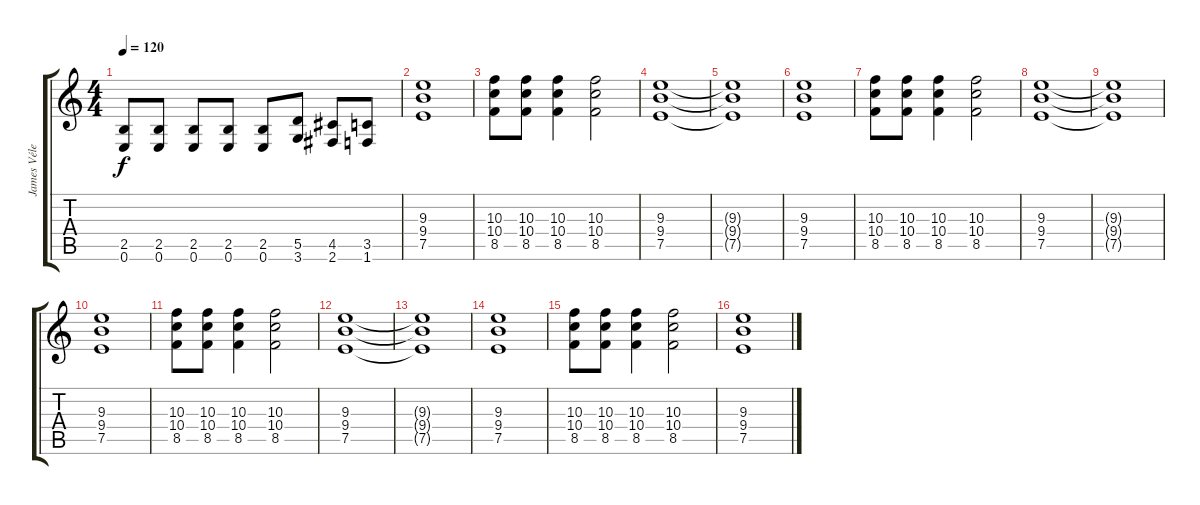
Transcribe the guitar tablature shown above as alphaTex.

\track ("James Vélez" "James Véle") {instrument distortionguitar}
\staff {score tabs}
\tuning (E4 B3 G3 D3 A2 E2) {hide}
\ts (4 4)
\tempo 120
\clef g2
\ks c
(2.5 0.6).8{dy f} (2.5 0.6).8 (2.5 0.6).8 (2.5 0.6).8 (2.5 0.6).8 (5.5 3.6).8 (4.5 2.6).8 (3.5 1.6).8 |
(9.3 9.4 7.5).1 |
(10.3 10.4 8.5).8 (10.3 10.4 8.5).8 (10.3 10.4 8.5).4 (10.3 10.4 8.5).2 |
(9.3 9.4 7.5).1 |
(9.3{t} 9.4{t} 7.5{t}).1 |
(9.3 9.4 7.5).1 |
(10.3 10.4 8.5).8 (10.3 10.4 8.5).8 (10.3 10.4 8.5).4 (10.3 10.4 8.5).2 |
(9.3 9.4 7.5).1 |
(9.3{t} 9.4{t} 7.5{t}).1 |
(9.3 9.4 7.5).1 |
(10.3 10.4 8.5).8 (10.3 10.4 8.5).8 (10.3 10.4 8.5).4 (10.3 10.4 8.5).2 |
(9.3 9.4 7.5).1 |
(9.3{t} 9.4{t} 7.5{t}).1 |
(9.3 9.4 7.5).1 |
(10.3 10.4 8.5).8 (10.3 10.4 8.5).8 (10.3 10.4 8.5).4 (10.3 10.4 8.5).2 |
(9.3 9.4 7.5).1
